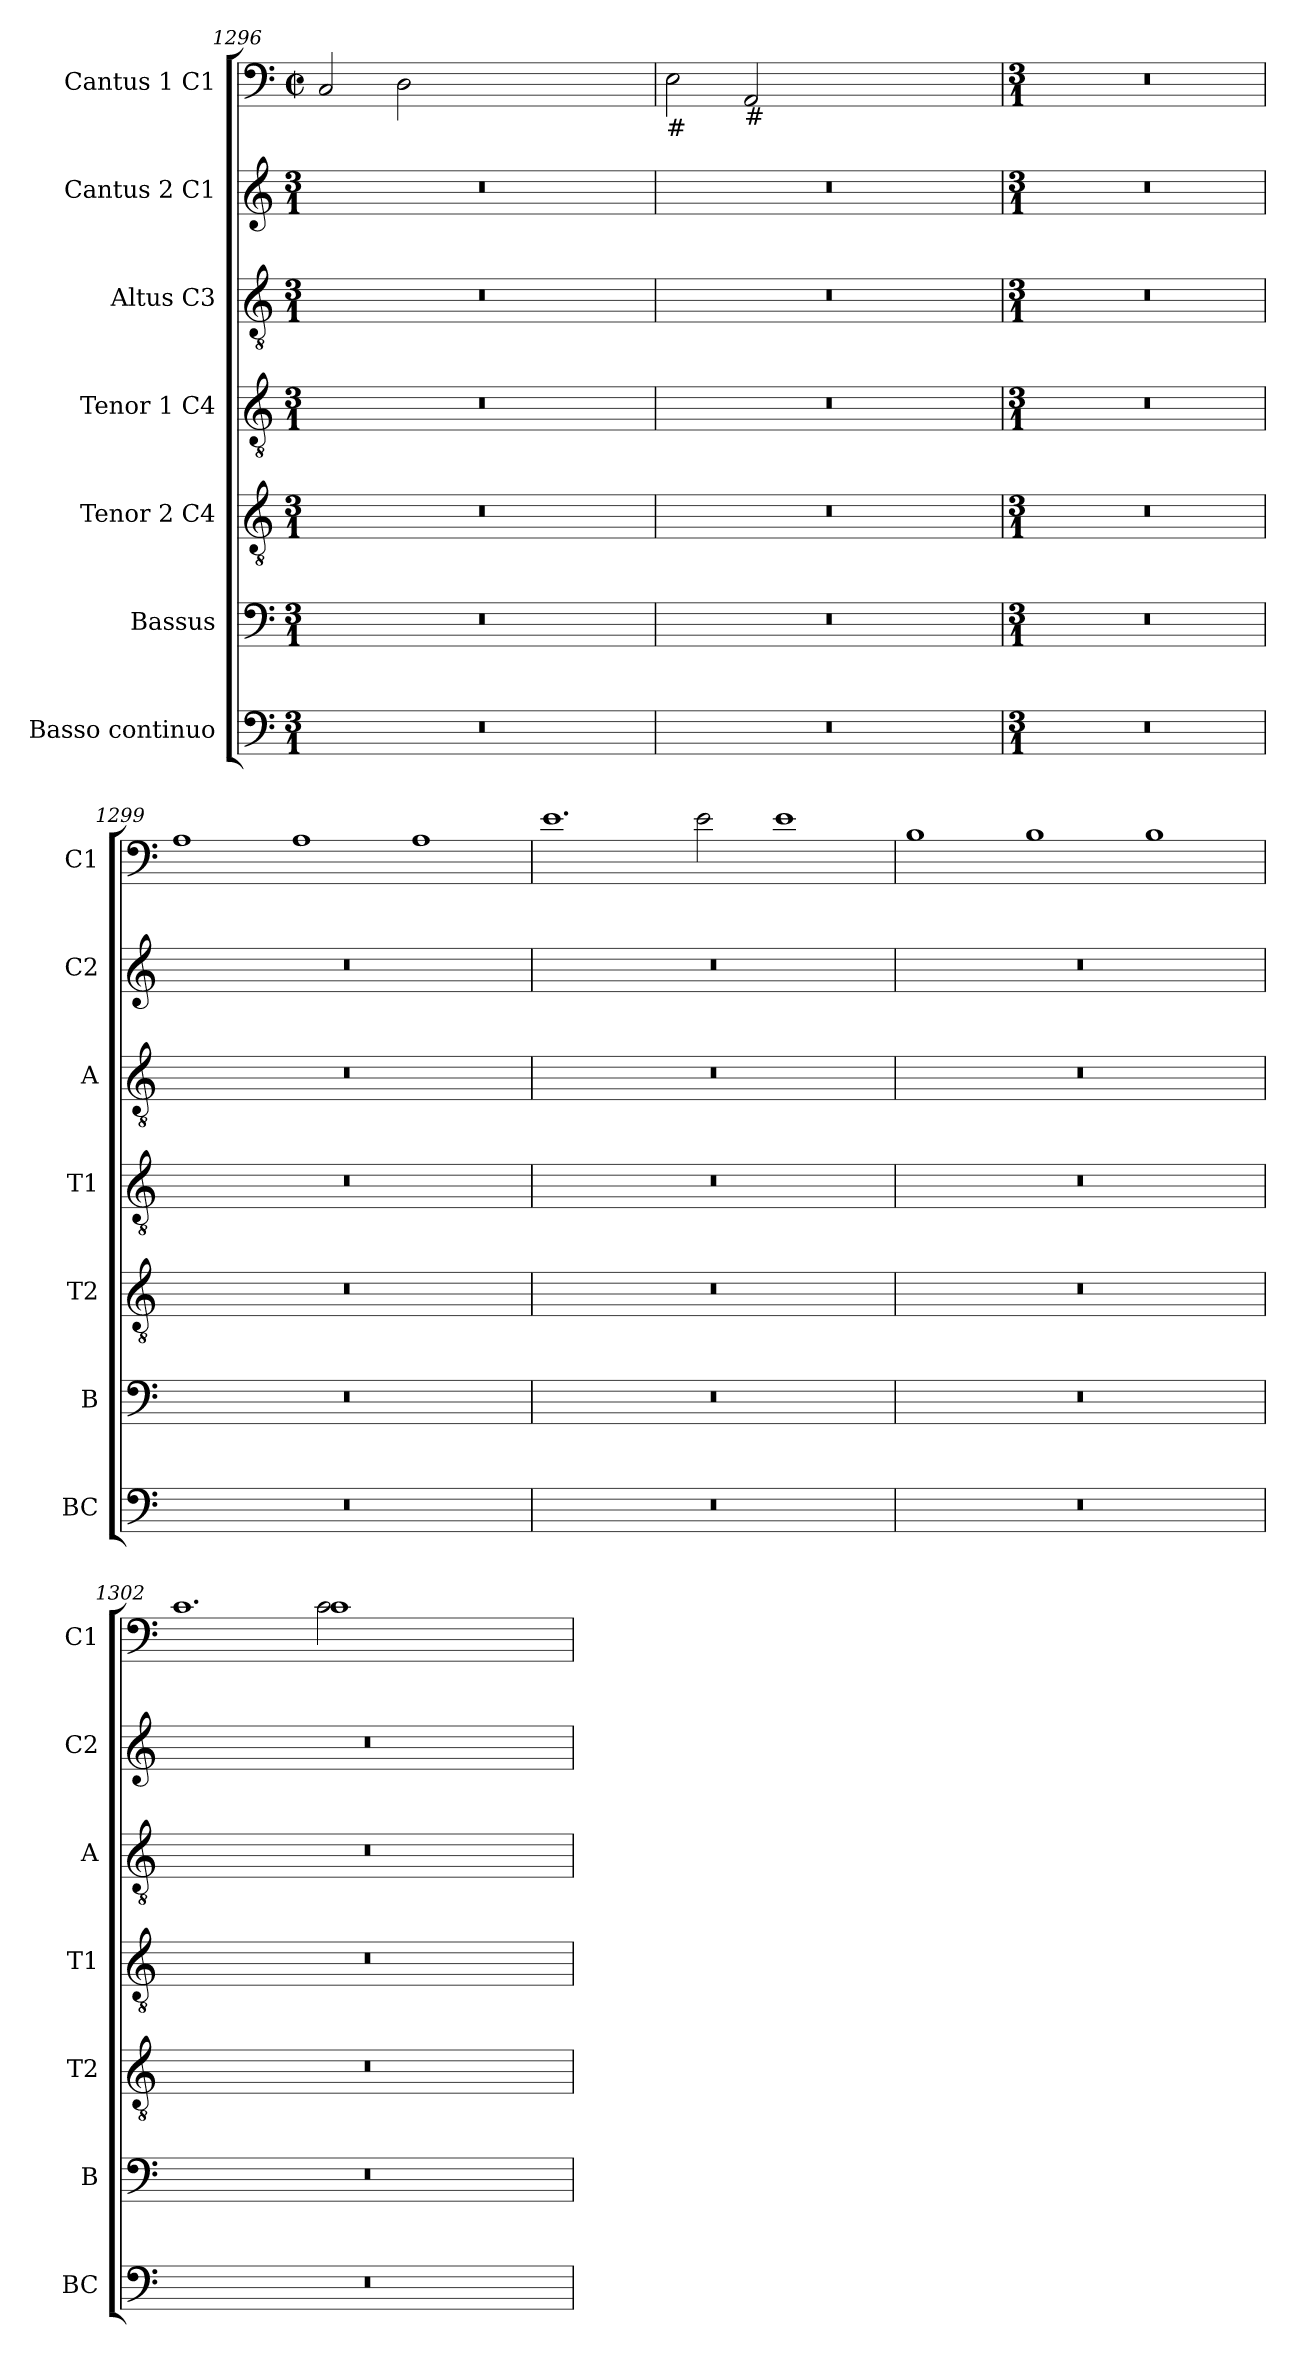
**kern	**kern	**kern	**kern	**kern	**kern	**kern
*part7	*part6	*part5	*part4	*part3	*part2	*part1
*staff7	*staff6	*staff5	*staff4	*staff3	*staff2	*staff1
*I"Basso continuo	*I"Bassus	*I"Tenor 2 C4	*I"Tenor 1 C4	*I"Altus C3	*I"Cantus 2 C1	*I"Cantus 1 C1
*I'BC	*I'B	*I'T2	*I'T1	*I'A	*I'C2	*I'C1
!!LO:PB:g=z
*clefF4	*clefF4	*clefGv2	*clefGv2	*clefGv2	*clefG2	*clefF4
*ITrd7c12	*	*	*	*	*	*
*k[]	*k[]	*k[]	*k[]	*k[]	*k[]	*k[]
*C:	*C:	*C:	*C:	*C:	*C:	*C:
*M3/1	*M3/1	*M3/1	*M3/1	*M3/1	*M3/1	*M2/2
*	*	*	*	*	*	*met(c|)
=1296	=1296	=1296	=1296	=1296	=1296	=1296
0.r	0.r	0.r	0.r	0.r	0.r	2C/
.	.	.	.	.	.	2D\
.	.	.	.	.	.	0ryy
=1297	=1297	=1297	=1297	=1297	=1297	=1297
!	!	!	!	!	!	!LO:TX:b:t=#
0.r	0.r	0.r	0.r	0.r	0.r	2E\
!	!	!	!	!	!	!LO:TX:b:t=#
.	.	.	.	.	.	2AA/
.	.	.	.	.	.	0ryy
=1298	=1298	=1298	=1298	=1298	=1298	=1298
*M3/1	*M3/1	*M3/1	*M3/1	*M3/1	*M3/1	*M3/1
!	!	!	!	!	!	!LO:N:vis=1
0.r	0.r	0.r	0.r	0.r	0.r	0.r
=1299	=1299	=1299	=1299	=1299	=1299	=1299
0.r	0.r	0.r	0.r	0.r	0.r	1A
.	.	.	.	.	.	1A
.	.	.	.	.	.	1A
=1300	=1300	=1300	=1300	=1300	=1300	=1300
0.r	0.r	0.r	0.r	0.r	0.r	1.e
.	.	.	.	.	.	2e\
.	.	.	.	.	.	1e
!!LO:LB:g=z
=1301	=1301	=1301	=1301	=1301	=1301	=1301
0.r	0.r	0.r	0.r	0.r	0.r	1B
.	.	.	.	.	.	1B
.	.	.	.	.	.	1B
=1302	=1302	=1302	=1302	=1302	=1302	=1302
*	*	*	*	*	*	*^
0.r	0.r	0.r	0.r	0.r	0.r	1.c	1.ryy
.	.	.	.	.	.	1c	2c\
.	.	.	.	.	.	.	2ryy
.	.	.	.	.	.	2ryy	2ryy
*	*	*	*	*	*	*v	*v
=	=	=	=	=	=	=
*-	*-	*-	*-	*-	*-	*-
